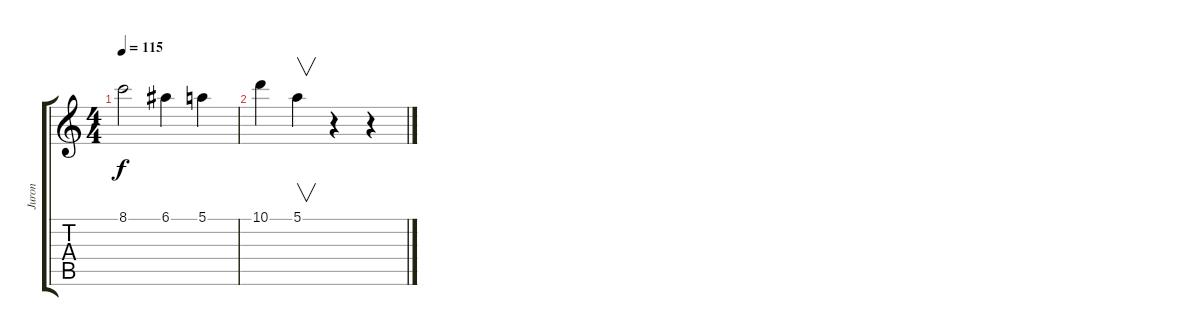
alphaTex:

\track ("Juron" "Juron") {instrument distortionguitar}
\staff {score tabs}
\tuning (E4 B3 G3 D3 A2 E2) {hide}
\ts (4 4)
\tempo 115
\clef g2
\ks c
8.1.2{dy f} 6.1.4 5.1.4 |
10.1.4 5.1.4{v} r.4 r.4
